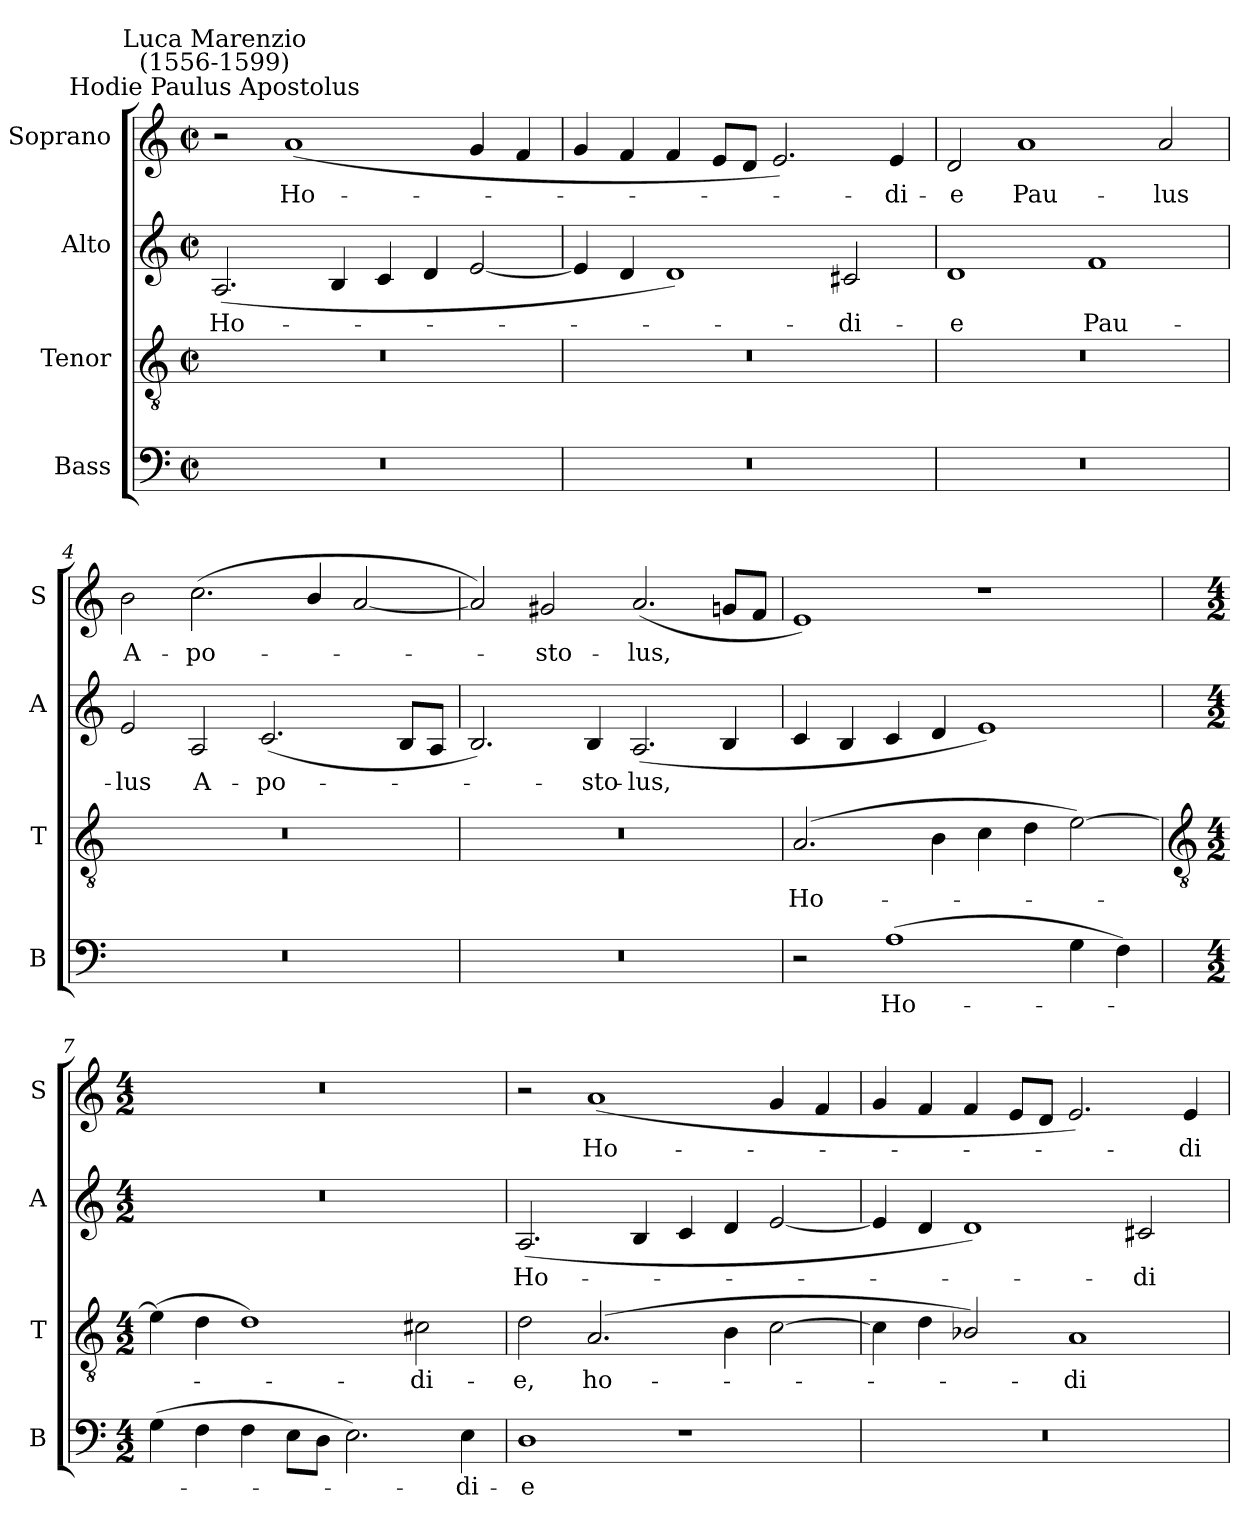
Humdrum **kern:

**kern	**text	**kern	**text	**kern	**text	**kern	**text
*part4	*part4	*part3	*part3	*part2	*part2	*part1	*part1
*staff4	*staff4	*staff3	*staff3	*staff2	*staff2	*staff1	*staff1
*I"Bass	*	*I"Tenor	*	*I"Alto	*	*I"Soprano	*
*I'B	*	*I'T	*	*I'A	*	*I'S	*
*clefF4	*	*clefGv2	*	*clefG2	*	*clefG2	*
*k[]	*	*k[]	*	*k[]	*	*k[]	*
*C:	*	*C:	*	*C:	*	*C:	*
*M4/2	*	*M4/2	*	*M4/2	*	*M4/2	*
*met(c|)	*	*met(c|)	*	*met(c|)	*	*met(c|)	*
=1	=1	=1	=1	=1	=1	=1	=1
!	!	!	!	!	!	!LO:TX:a:cj:t=Hodie Paulus Apostolus	!
!	!	!	!	!	!	!LO:TX:a:cj:t=Luca Marenzio\n(1556-1599)	!
!	!	!	!	!	!LO:LY:b	!	!
0r	.	0r	.	(<2.A	Ho-	2r	.
!	!	!	!	!	!	!	!LO:LY:b
.	.	.	.	.	.	(<1a	Ho-
.	.	.	.	4B	.	.	.
.	.	.	.	4c	.	.	.
.	.	.	.	4d	.	.	.
.	.	.	.	[2e	.	4g	.
.	.	.	.	.	.	4f	.
=2	=2	=2	=2	=2	=2	=2	=2
0r	.	0r	.	4e]	.	4g	.
.	.	.	.	4d	.	4f	.
.	.	.	.	1d)	.	4f	.
.	.	.	.	.	.	8eL	.
.	.	.	.	.	.	8dJ	.
.	.	.	.	.	.	2.e)	.
!	!	!	!	!	!LO:LY:b	!	!
.	.	.	.	2c#X	di-	.	.
!	!	!	!	!	!	!	!LO:LY:b
.	.	.	.	.	.	4e	di-
=3	=3	=3	=3	=3	=3	=3	=3
!	!	!	!	!	!LO:LY:b	!	!LO:LY:b
0r	.	0r	.	1d	-e	2d	-e
!	!	!	!	!	!	!	!LO:LY:b
.	.	.	.	.	.	1a	Pau-
!	!	!	!	!	!LO:LY:b	!	!
.	.	.	.	1f	Pau-	.	.
!	!	!	!	!	!	!	!LO:LY:b
.	.	.	.	.	.	2a	-lus
=4	=4	=4	=4	=4	=4	=4	=4
!	!	!	!	!	!LO:LY:b	!	!LO:LY:b
0r	.	0r	.	2e	-lus	2b	A-
!	!	!	!	!	!LO:LY:b	!	!LO:LY:b
.	.	.	.	2A	A-	(<2.cc	-po-
!	!	!	!	!	!LO:LY:b	!	!
.	.	.	.	(<2.c	-po-	.	.
.	.	.	.	.	.	4b/	.
.	.	.	.	.	.	[2a	.
.	.	.	.	8BL	.	.	.
.	.	.	.	8AJ	.	.	.
=5	=5	=5	=5	=5	=5	=5	=5
0r	.	0r	.	2.B)	.	2a])	.
!	!	!	!	!	!	!	!LO:LY:b
.	.	.	.	.	.	2g#X	sto-
!	!	!	!	!	!LO:LY:b	!	!
.	.	.	.	4B	sto-	.	.
!	!	!	!	!	!LO:LY:b	!	!LO:LY:b
.	.	.	.	(<2.A	-lus,	(<2.a	-lus,
.	.	.	.	4B	.	8gnL	.
.	.	.	.	.	.	8fJ	.
=6	=6	=6	=6	=6	=6	=6	=6
!	!	!	!LO:LY:b	!	!	!	!
2r	.	(>2.A	Ho-	4c	.	1e)	.
.	.	.	.	4B	.	.	.
!	!LO:LY:b	!	!	!	!	!	!
(>1A	Ho-	.	.	4c	.	.	.
.	.	4B	.	4d	.	.	.
.	.	4c	.	1e)	.	1r	.
.	.	4d	.	.	.	.	.
4G	.	[2e)	.	.	.	.	.
4F)	.	.	.	.	.	.	.
!!LO:LB:g=z
=7	=7	=7	=7	=7	=7	=7	=7
*	*	*clefGv2	*	*	*	*	*
*M4/2	*	*M4/2	*	*M4/2	*	*M4/2	*
(>4G	.	(>4e]	.	0r	.	0r	.
4F	.	4d	.	.	.	.	.
4F	.	1d)	.	.	.	.	.
8EL	.	.	.	.	.	.	.
8DJ	.	.	.	.	.	.	.
2.E)	.	.	.	.	.	.	.
!	!	!	!LO:LY:b	!	!	!	!
.	.	2c#X	di-	.	.	.	.
!	!LO:LY:b	!	!	!	!	!	!
4E	di-	.	.	.	.	.	.
=8	=8	=8	=8	=8	=8	=8	=8
!	!LO:LY:b	!	!LO:LY:b	!	!LO:LY:b	!	!
1D	-e	2d	-e,	(<2.A	Ho-	2r	.
!	!	!	!LO:LY:b	!	!	!	!LO:LY:b
.	.	(>2.A	ho-	.	.	(<1a	Ho-
.	.	.	.	4B	.	.	.
1r	.	.	.	4c	.	.	.
.	.	4B	.	4d	.	.	.
.	.	[2c	.	[2e	.	4g	.
.	.	.	.	.	.	4f	.
=9	=9	=9	=9	=9	=9	=9	=9
0r	.	4c]	.	4e]	.	4g	.
.	.	4d	.	4d	.	4f	.
.	.	2B-X/)	.	1d)	.	4f	.
.	.	.	.	.	.	8eL	.
.	.	.	.	.	.	8dJ	.
!	!	!	!LO:LY:b	!	!	!	!
.	.	1A	di-	.	.	2.e)	.
!	!	!	!	!	!LO:LY:b	!	!
.	.	.	.	2c#X	di-	.	.
!	!	!	!	!	!	!	!LO:LY:b
.	.	.	.	.	.	4e	di-
=	=	=	=	=	=	=	=
*-	*-	*-	*-	*-	*-	*-	*-
